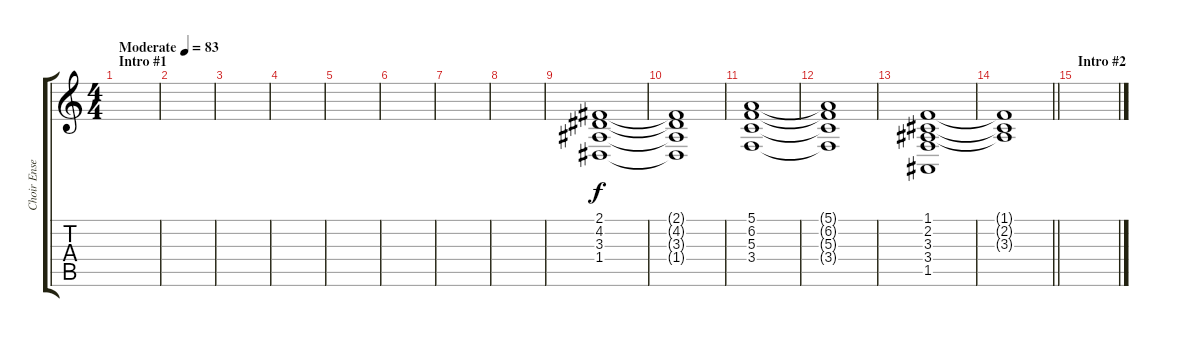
\track ("Choir Ensemble" "Choir Ense") {instrument pad4choir}
\staff {score tabs}
\tuning (E4 B3 G3 D3 A2 E2) {hide}
\ts (4 4)
\section ("" "Intro #1")
\tempo (83 "Moderate")
\clef g2
\ks c
|
|
|
|
|
|
|
|
(2.1 4.2 3.3 1.4).1 |
(2.1{t} 4.2{t} 3.3{t} 1.4{t}).1 |
(5.1 6.2 5.3 3.4).1 |
(5.1{t} 6.2{t} 5.3{t} 3.4{t}).1 |
(1.1 2.2 3.3 3.4 1.5).1 |
\barLineRight lightlight
(1.1{t} 2.2{t} 3.3{t}).1 |
\section ("" "Intro #2")
